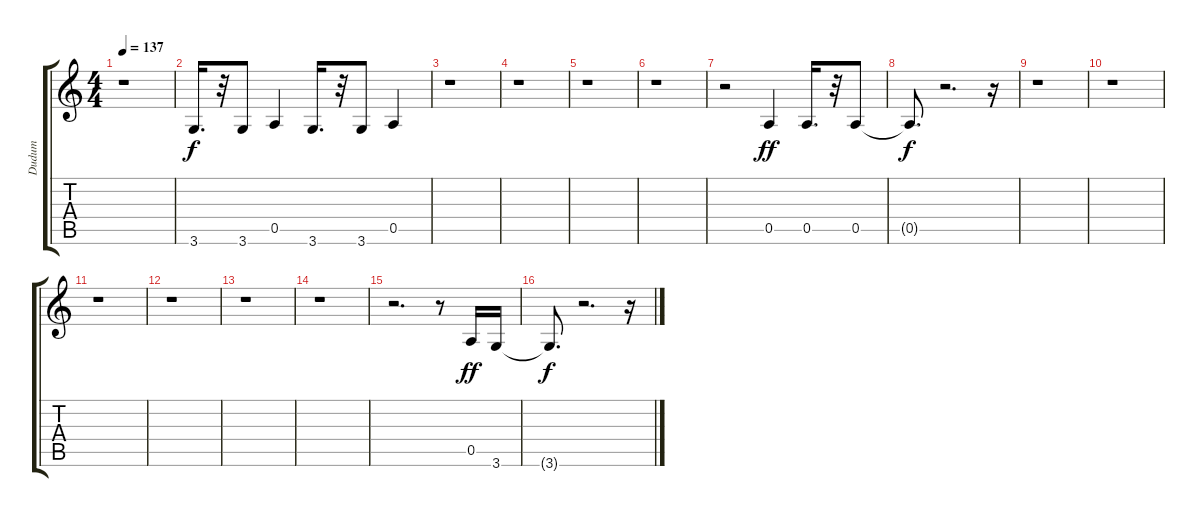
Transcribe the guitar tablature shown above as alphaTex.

\track ("Dudum" "Dudum") {mute instrument acousticguitarsteel}
\staff {score tabs}
\tuning (E4 B3 G3 D3 A2 E2) {hide}
\ts (4 4)
\tempo 137
\clef g2
\ks c
r.1{dy f} |
3.6.16{d} r.32 3.6.8 0.5.4 3.6.16{d} r.32 3.6.8 0.5.4 |
r.1 |
r.1 |
r.1 |
r.1 |
r.2 0.5.4{dy ff} 0.5.16{d} r.32 0.5.8 |
0.5{t}.8{d dy f} r.2{d} r.16 |
r.1 |
r.1 |
r.1 |
r.1 |
r.1 |
r.1 |
r.2{d} r.8 0.5.16{dy ff} 3.6.16 |
3.6{t}.8{d dy f} r.2{d} r.16
